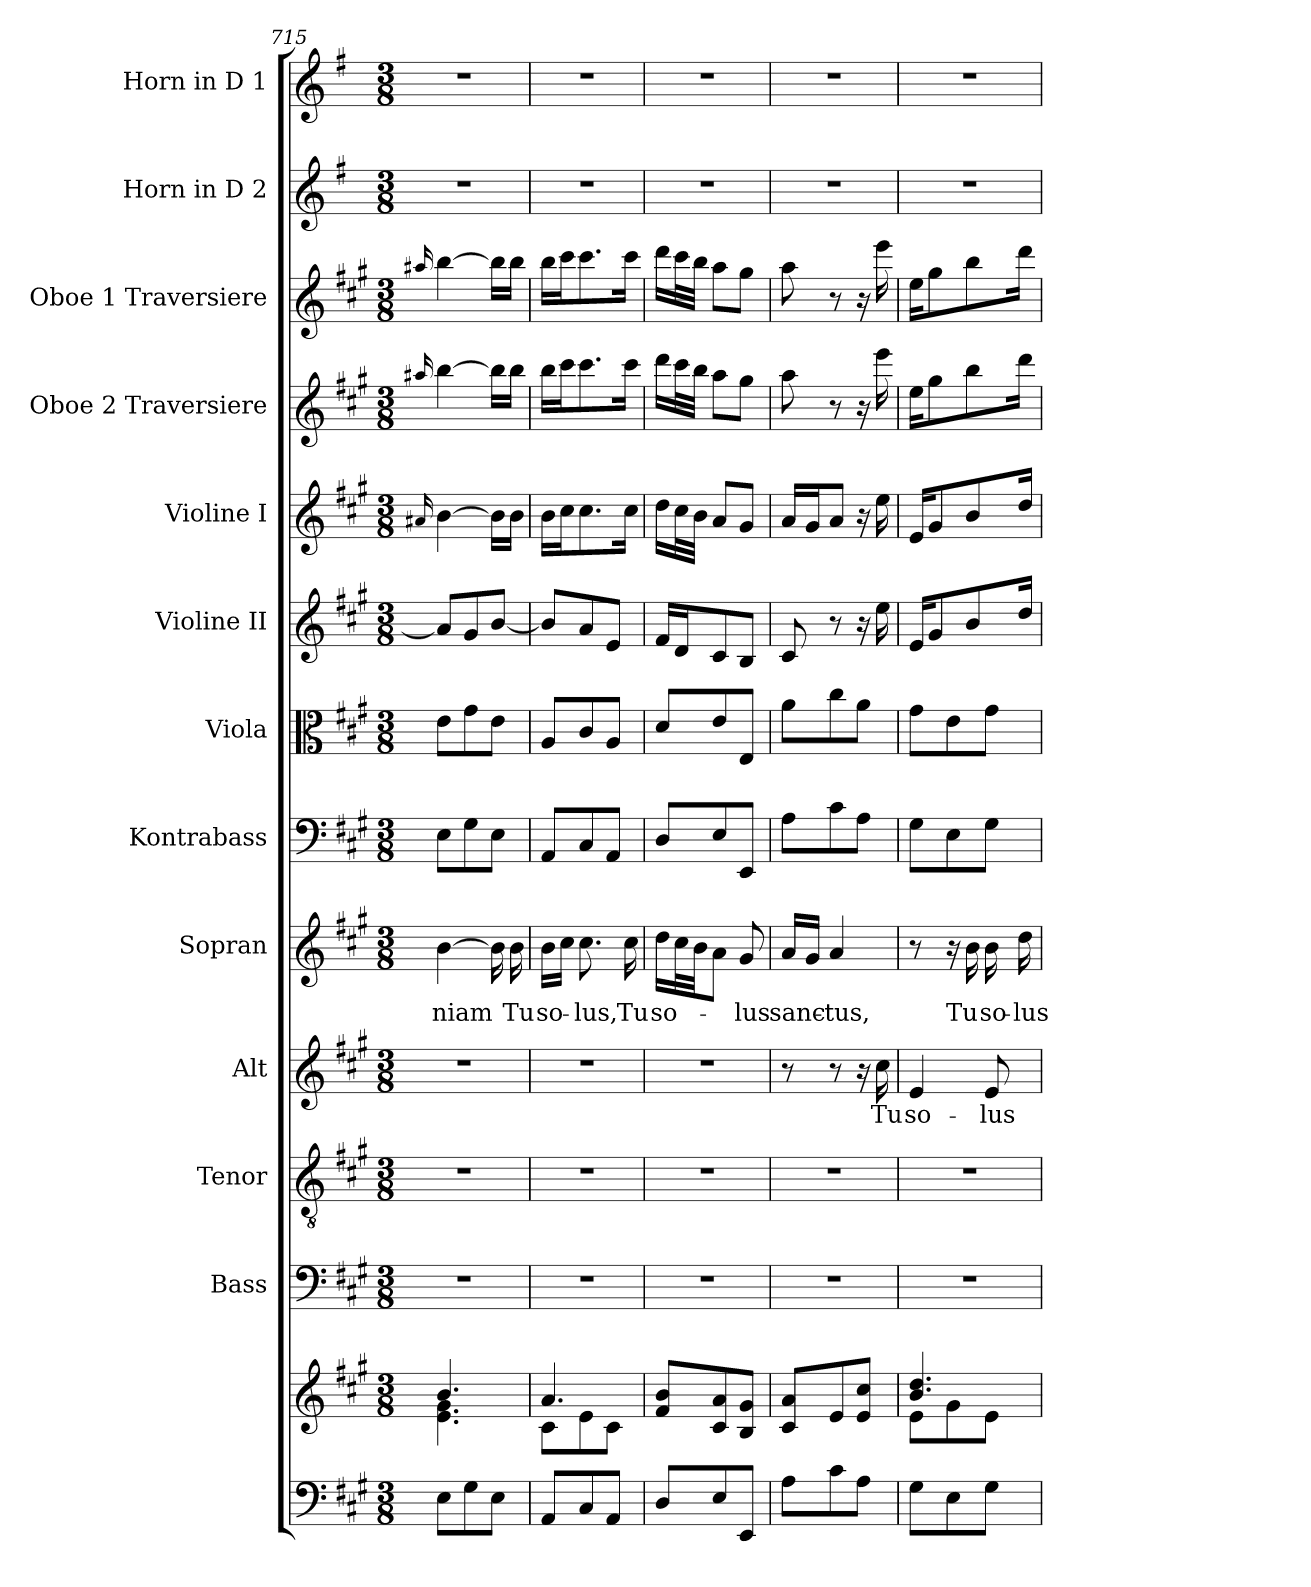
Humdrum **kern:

**kern	**kern	**kern	**kern	**kern	**text	**kern	**text	**kern	**kern	**kern	**kern	**kern	**kern	**kern	**kern
*part13	*part13	*part12	*part11	*part10	*part10	*part9	*part9	*part8	*part7	*part6	*part5	*part4	*part3	*part2	*part1
*staff14	*staff13	*staff12	*staff11	*staff10	*staff10	*staff9	*staff9	*staff8	*staff7	*staff6	*staff5	*staff4	*staff3	*staff2	*staff1
*	*	*I"Bass	*I"Tenor	*I"Alt	*	*I"Sopran	*	*I"Kontrabass	*I"Viola	*I"Violine II	*I"Violine I	*I"Oboe 2 Traversiere	*I"Oboe 1 Traversiere	*I"Horn in D 2	*I"Horn in D 1
*	*	*I'B.	*I'T.	*I'A.	*	*I'S.	*	*I'Kb.	*I'Vla.	*I'Vl. II	*I'Vl. I	*I'Ob. 2 Tr.	*I'Ob. 1 Tr.	*I'Hrn. D 2	*I'Hrn. D 1
*clefF4	*clefG2	*clefF4	*clefGv2	*clefG2	*	*clefG2	*	*clefF4	*clefC3	*clefG2	*clefG2	*clefG2	*clefG2	*clefG2	*clefG2
*	*	*	*	*	*	*	*	*ITrd7c12	*	*	*	*	*	*ITrd6c10	*ITrd6c10
*k[f#c#g#]	*k[f#c#g#]	*k[f#c#g#]	*k[f#c#g#]	*k[f#c#g#]	*	*k[f#c#g#]	*	*k[f#c#g#]	*k[f#c#g#]	*k[f#c#g#]	*k[f#c#g#]	*k[f#c#g#]	*k[f#c#g#]	*k[f#c#g#]	*k[f#c#g#]
*A:	*A:	*A:	*A:	*A:	*	*A:	*	*A:	*A:	*A:	*A:	*A:	*A:	*A:	*A:
*M3/8	*M3/8	*M3/8	*M3/8	*M3/8	*	*M3/8	*	*M3/8	*M3/8	*M3/8	*M3/8	*M3/8	*M3/8	*M3/8	*M3/8
=715	=715	=715	=715	=715	=715	=715	=715	=715	=715	=715	=715	=715	=715	=715	=715
.	.	.	.	.	.	.	.	.	.	.	16qqa#X/	16qqaa#X/	16qqaa#X/	.	.
*	*^	*	*	*	*	*	*	*	*	*	*	*	*	*	*
!	!	!	!	!	!	!	!	!LO:LY:b	!	!	!	!	!	!	!	!
8E\L	4.b/	4.e\ 4.g#\	4.r	4.r	4.r	.	[4b\	-niam	8EE\L	8e\L	8a/L]	[4b\	[4bb\	[4bb\	4.r	4.r
8G#\	.	.	.	.	.	.	.	.	8GG#\	8g#\	8g#/	.	.	.	.	.
8E\J	.	.	.	.	.	.	16b\]	.	8EE\J	8e\J	[8b/J	16b\LL]	16bb\LL]	16bb\LL]	.	.
!	!	!	!	!	!	!	!	!LO:LY:b	!	!	!	!	!	!	!	!
.	.	.	.	.	.	.	16b\	Tu	.	.	.	16b\JJ	16bb\JJ	16bb\JJ	.	.
=716	=716	=716	=716	=716	=716	=716	=716	=716	=716	=716	=716	=716	=716	=716	=716	=716
!	!	!	!	!	!	!	!	!LO:LY:b	!	!	!	!	!	!	!	!
8AA/L	4.a/	8c#\L	4.r	4.r	4.r	.	16b\LL	so-	8AAA/L	8A/L	8b/L]	16b\LL	16bb\LL	16bb\LL	4.r	4.r
.	.	.	.	.	.	.	16cc#\JJ	.	.	.	.	16cc#\J	16ccc#\J	16ccc#\J	.	.
!	!	!	!	!	!	!	!	!LO:LY:b	!	!	!	!	!	!	!	!
8C#/	.	8e\	.	.	.	.	8.cc#\	-lus,	8CC#/	8c#/	8a/	8.cc#\	8.ccc#\	8.ccc#\	.	.
8AA/J	.	8c#\J	.	.	.	.	.	.	8AAA/J	8A/J	8e/J	.	.	.	.	.
!	!	!	!	!	!	!	!	!LO:LY:b	!	!	!	!	!	!	!	!
.	.	.	.	.	.	.	16cc#\	Tu	.	.	.	16cc#\Jk	16ccc#\Jk	16ccc#\Jk	.	.
*	*v	*v	*	*	*	*	*	*	*	*	*	*	*	*	*	*
!!LO:PB:g=z
=717	=717	=717	=717	=717	=717	=717	=717	=717	=717	=717	=717	=717	=717	=717	=717
!	!	!	!	!	!	!	!LO:LY:b	!	!	!	!	!	!	!	!
8D/L	8f#/ 8b/L	4.r	4.r	4.r	.	16dd\LL	so-	8DD/L	8d/L	16f#/LL	16dd\LL	16ddd\LL	16ddd\LL	4.r	4.r
.	.	.	.	.	.	32cc#\L	.	.	.	16d/J	32cc#\L	32ccc#\L	32ccc#\L	.	.
.	.	.	.	.	.	32b\JJ	.	.	.	.	32b\JJJ	32bb\JJJ	32bb\JJJ	.	.
8E/	8c#/ 8a/	.	.	.	.	8a\J	.	8EE/	8e/	8c#/	8a/L	8aa\L	8aa\L	.	.
!	!	!	!	!	!	!	!LO:LY:b	!	!	!	!	!	!	!	!
8EE/J	8B/ 8g#/J	.	.	.	.	8g#/	-lus	8EEE/J	8E/J	8B/J	8g#/J	8gg#\J	8gg#\J	.	.
=718	=718	=718	=718	=718	=718	=718	=718	=718	=718	=718	=718	=718	=718	=718	=718
!	!	!	!	!	!	!	!LO:LY:b	!	!	!	!	!	!	!	!
8A\L	8c#/ 8a/L	4.r	4.r	8r	.	16a/LL	sanc-	8AA\L	8a\L	8c#/	16a/LL	8aa\	8aa\	4.r	4.r
.	.	.	.	.	.	16g#/JJ	.	.	.	.	16g#/J	.	.	.	.
!	!	!	!	!	!	!	!LO:LY:b	!	!	!	!	!	!	!	!
8c#\	8e/	.	.	8r	.	4a/	-tus,	8C#\	8cc#\	8r	8a/J	8r	8r	.	.
8A\J	8e/ 8cc#/J	.	.	16r	.	.	.	8AA\J	8a\J	16r	16r	16r	16r	.	.
!	!	!	!	!	!LO:LY:b	!	!	!	!	!	!	!	!	!	!
.	.	.	.	16cc#\	Tu	.	.	.	.	16ee\	16ee\	16eee\	16eee\	.	.
=719	=719	=719	=719	=719	=719	=719	=719	=719	=719	=719	=719	=719	=719	=719	=719
*	*^	*	*	*	*	*	*	*	*	*	*	*	*	*	*
!	!	!	!	!	!	!LO:LY:b	!	!	!	!	!	!	!	!	!	!
8G#\L	4.b/ 4.dd/	8e\L	4.r	4.r	4e/	so-	8r	.	8GG#\L	8g#\L	16e/KL	16e/KL	16ee\KL	16ee\KL	4.r	4.r
.	.	.	.	.	.	.	.	.	.	.	8g#/	8g#/	8gg#\	8gg#\	.	.
8E\	.	8g#\	.	.	.	.	16r	.	8EE\	8e\	.	.	.	.	.	.
!	!	!	!	!	!	!	!	!LO:LY:b	!	!	!	!	!	!	!	!
.	.	.	.	.	.	.	16b\	Tu	.	.	8b/	8b/	8bb\	8bb\	.	.
!	!	!	!	!	!	!LO:LY:b	!	!LO:LY:b	!	!	!	!	!	!	!	!
8G#\J	.	8e\J	.	.	8e/	-lus	16b\	so-	8GG#\J	8g#\J	.	.	.	.	.	.
!	!	!	!	!	!	!	!	!LO:LY:b	!	!	!	!	!	!	!	!
.	.	.	.	.	.	.	16dd\	-lus	.	.	16dd/Jk	16dd/Jk	16ddd\Jk	16ddd\Jk	.	.
*	*v	*v	*	*	*	*	*	*	*	*	*	*	*	*	*	*
=	=	=	=	=	=	=	=	=	=	=	=	=	=	=	=
*-	*-	*-	*-	*-	*-	*-	*-	*-	*-	*-	*-	*-	*-	*-	*-
